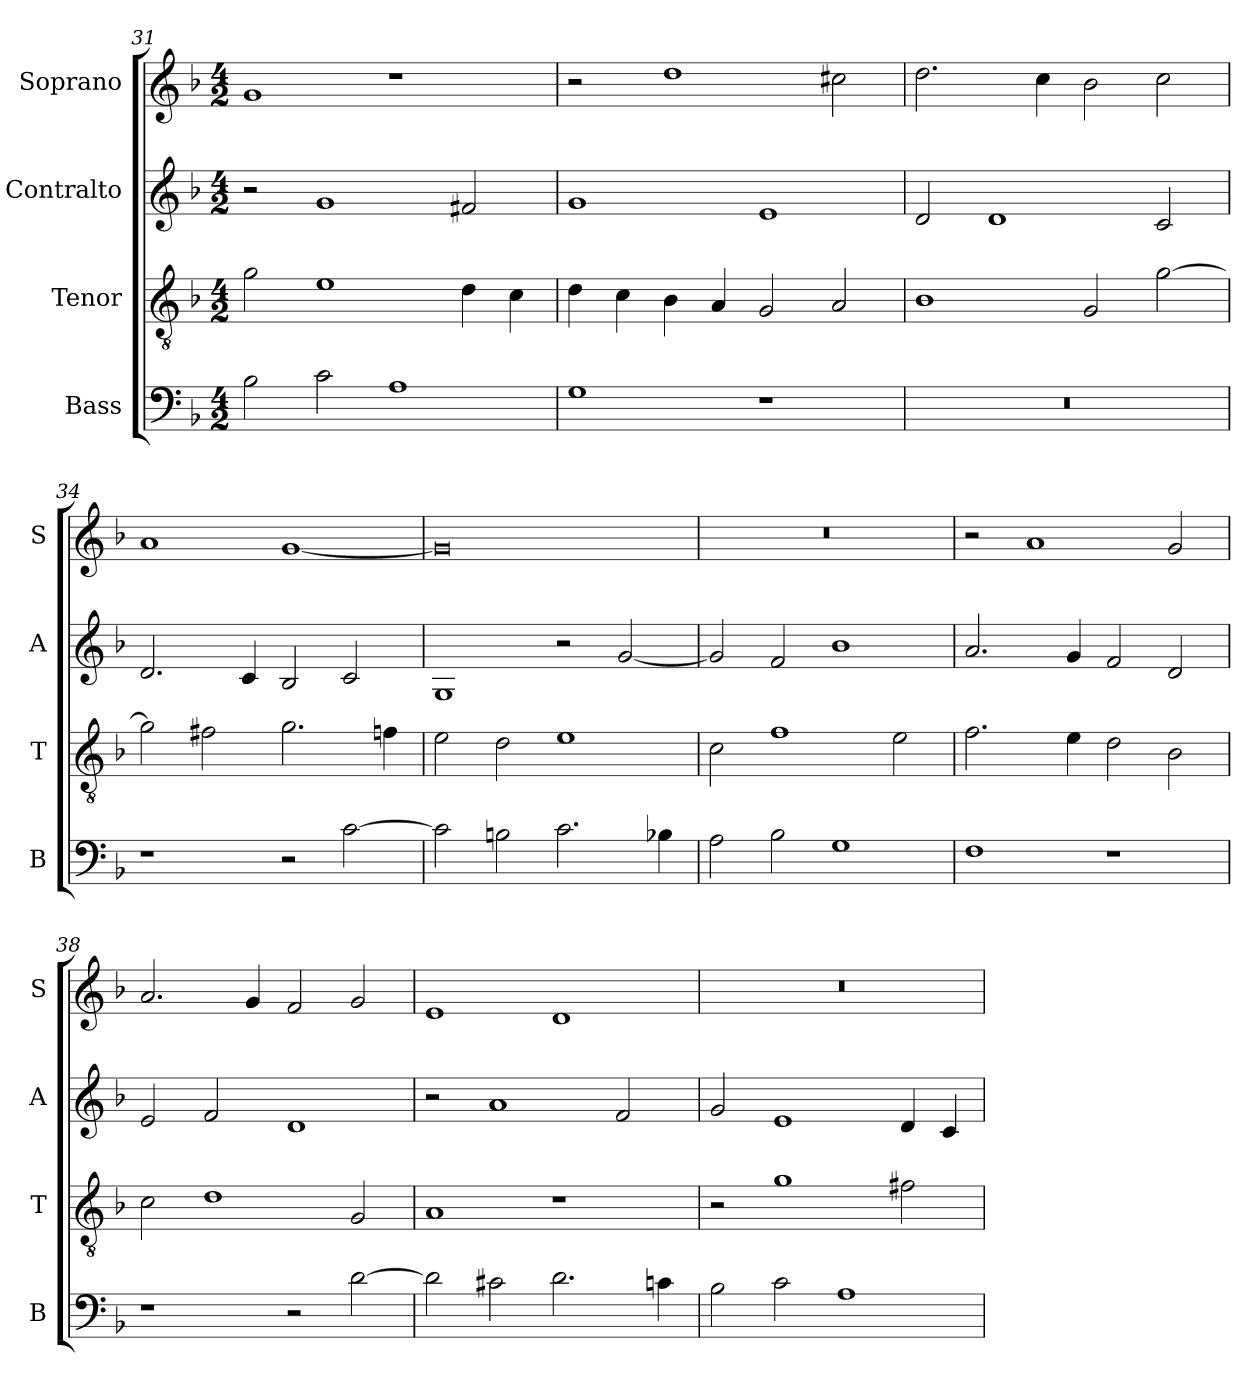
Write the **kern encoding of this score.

**kern	**kern	**kern	**kern
*part4	*part3	*part2	*part1
*staff4	*staff3	*staff2	*staff1
*I"Bass	*I"Tenor	*I"Contralto	*I"Soprano
*I'B	*I'T	*I'A	*I'S
*clefF4	*clefGv2	*clefG2	*clefG2
*k[b-]	*k[b-]	*k[b-]	*k[b-]
*G:dor	*G:dor	*G:dor	*G:dor
*M4/2	*M4/2	*M4/2	*M4/2
=31	=31	=31	=31
2B-	2g	2r	1g
2c	1e	1g	.
1A	.	.	1r
.	4d	2f#X	.
.	4c	.	.
=32	=32	=32	=32
1G	4d	1g	2r
.	4c	.	.
.	4B-	.	1dd
.	4A	.	.
1r	2G	1e	.
.	2A	.	2cc#X
=33	=33	=33	=33
0r	1B-	2d	2.dd
.	.	1d	.
.	.	.	4cc
.	2G	.	2b-
.	[2g	2c	2cc
=34	=34	=34	=34
1r	2g]	2.d	1a
.	2f#X	.	.
.	.	4c	.
2r	2.g	2B-	[1g
[2c	.	2c	.
.	4fn	.	.
=35	=35	=35	=35
2c]	2e	1G	0g]
2Bn	2d	.	.
2.c	1e	2r	.
.	.	[2g	.
4B-X	.	.	.
=36	=36	=36	=36
2A	2c	2g]	0r
2B-	1f	2f	.
1G	.	1b-	.
.	2e	.	.
=37	=37	=37	=37
1F	2.f	2.a	2r
.	.	.	1a
.	4e	4g	.
1r	2d	2f	.
.	2B-	2d	2g
=38	=38	=38	=38
1r	2c	2e	2.a
.	1d	2f	.
.	.	.	4g
2r	.	1d	2f
[2d	2G	.	2g
=39	=39	=39	=39
2d]	1A	2r	1e
2c#X	.	1a	.
2.d	1r	.	1d
.	.	2f	.
4cn	.	.	.
=40	=40	=40	=40
2B-	2r	2g	0r
2c	1g	1e	.
1A	.	.	.
.	2f#X	4d	.
.	.	4c	.
=	=	=	=
*-	*-	*-	*-
